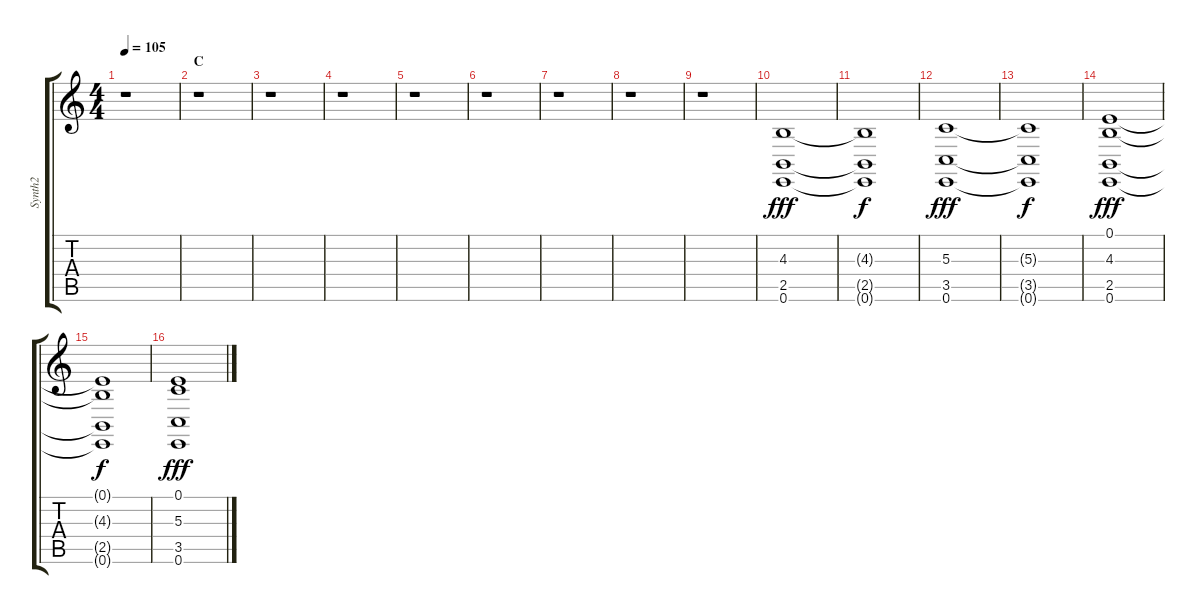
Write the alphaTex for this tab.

\track ("Synth2" "Synth2") {instrument synthvoice}
\staff {score tabs}
\tuning (E4 B3 G3 D3 A2 E2) {hide}
\ts (4 4)
\tempo 105
\clef g2
\ks c
r.1{dy fff} |
\section ("" "C")
r.1 |
r.1 |
r.1 |
r.1 |
r.1 |
r.1 |
r.1 |
r.1 |
(4.3 2.5 0.6).1 |
(4.3{t} 2.5{t} 0.6{t}).1{dy f} |
(5.3 3.5 0.6).1{dy fff} |
(5.3{t} 3.5{t} 0.6{t}).1{dy f} |
(0.1 4.3 2.5 0.6).1{dy fff} |
(0.1{t} 4.3{t} 2.5{t} 0.6{t}).1{dy f} |
(0.1 5.3 3.5 0.6).1{dy fff}
